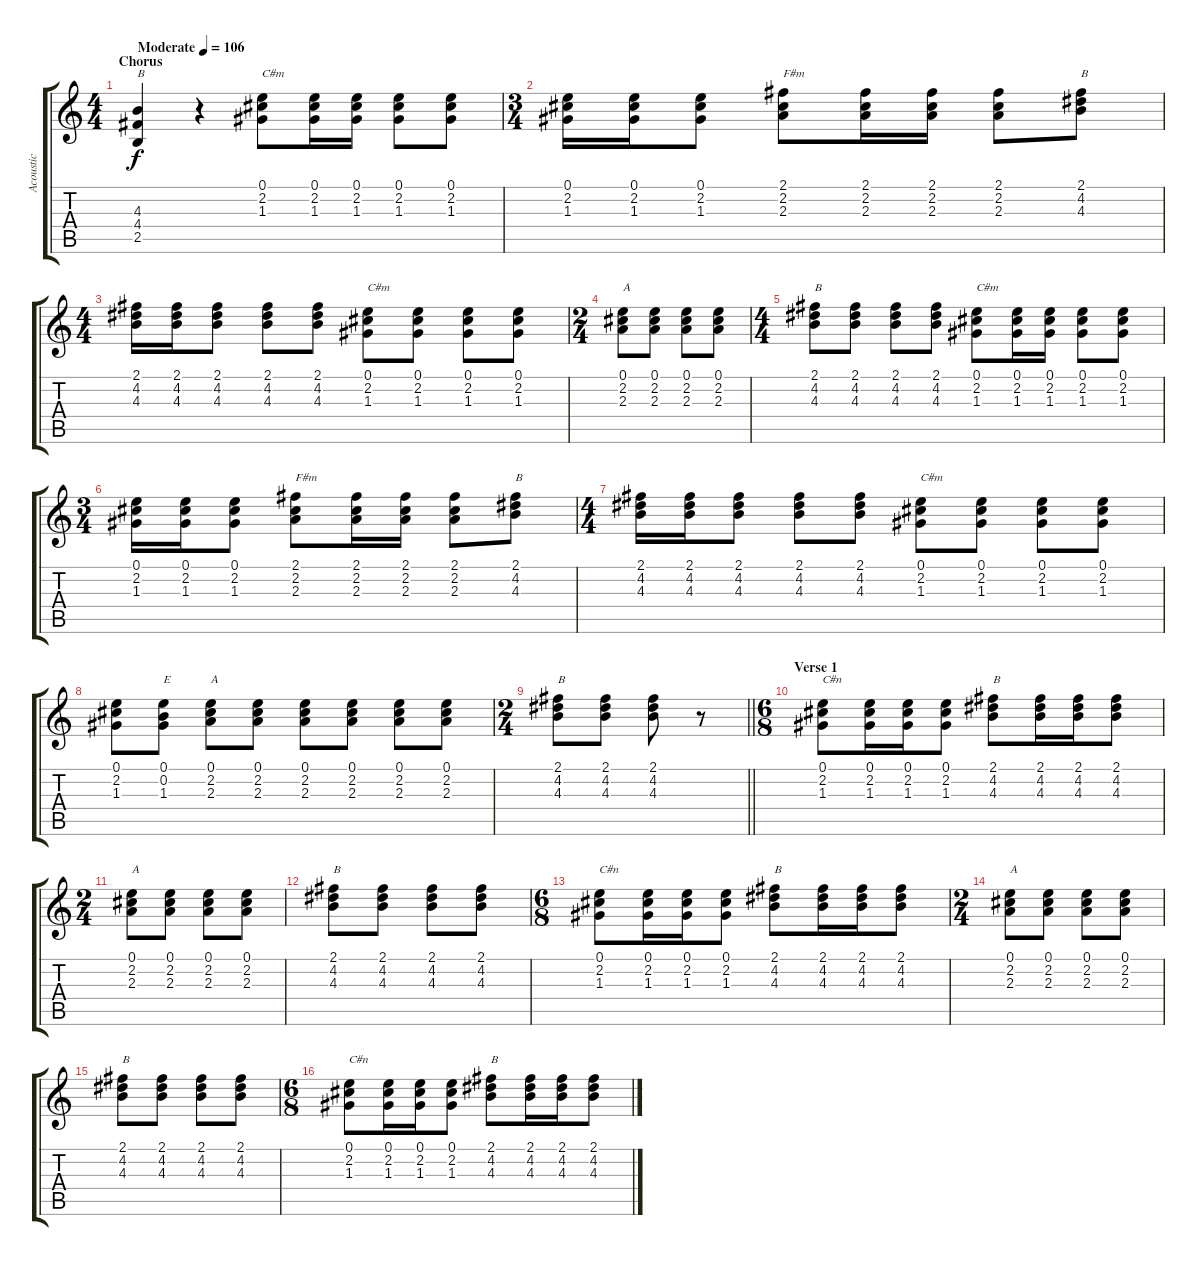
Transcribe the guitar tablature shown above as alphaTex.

\track ("Acoustic" "Acoustic") {instrument acousticguitarsteel}
\staff {score tabs}
\tuning (E4 B3 G3 D3 A2 E2) {hide}
\ts (4 4)
\section ("" "Chorus")
\tempo (106 "Moderate")
\clef g2
\ks c
(4.3 4.4 2.5).4{txt "B" dy f instrument acousticguitarsteel} r.4 (0.1 2.2 1.3).8{txt "C#m"} (0.1 2.2 1.3).16 (0.1 2.2 1.3).16 (0.1 2.2 1.3).8 (0.1 2.2 1.3).8 |
\ts (3 4)
(0.1 2.2 1.3).16 (0.1 2.2 1.3).16 (0.1 2.2 1.3).8 (2.1 2.2 2.3).8{txt "F#m"} (2.1 2.2 2.3).16 (2.1 2.2 2.3).16 (2.1 2.2 2.3).8 (2.1 4.2 4.3).8{txt "B"} |
\ts (4 4)
(2.1 4.2 4.3).16 (2.1 4.2 4.3).16 (2.1 4.2 4.3).8 (2.1 4.2 4.3).8 (2.1 4.2 4.3).8 (0.1 2.2 1.3).8{txt "C#m"} (0.1 2.2 1.3).8 (0.1 2.2 1.3).8 (0.1 2.2 1.3).8 |
\ts (2 4)
(0.1 2.2 2.3).8{txt "A"} (0.1 2.2 2.3).8 (0.1 2.2 2.3).8 (0.1 2.2 2.3).8 |
\ts (4 4)
(2.1 4.2 4.3).8{txt "B"} (2.1 4.2 4.3).8 (2.1 4.2 4.3).8 (2.1 4.2 4.3).8 (0.1 2.2 1.3).8{txt "C#m"} (0.1 2.2 1.3).16 (0.1 2.2 1.3).16 (0.1 2.2 1.3).8 (0.1 2.2 1.3).8 |
\ts (3 4)
(0.1 2.2 1.3).16 (0.1 2.2 1.3).16 (0.1 2.2 1.3).8 (2.1 2.2 2.3).8{txt "F#m"} (2.1 2.2 2.3).16 (2.1 2.2 2.3).16 (2.1 2.2 2.3).8 (2.1 4.2 4.3).8{txt "B"} |
\ts (4 4)
(2.1 4.2 4.3).16 (2.1 4.2 4.3).16 (2.1 4.2 4.3).8 (2.1 4.2 4.3).8 (2.1 4.2 4.3).8 (0.1 2.2 1.3).8{txt "C#m"} (0.1 2.2 1.3).8 (0.1 2.2 1.3).8 (0.1 2.2 1.3).8 |
(0.1 2.2 1.3).8 (0.1 0.2 1.3).8{txt "E"} (0.1 2.2 2.3).8{txt "A"} (0.1 2.2 2.3).8 (0.1 2.2 2.3).8 (0.1 2.2 2.3).8 (0.1 2.2 2.3).8 (0.1 2.2 2.3).8 |
\ts (2 4)
\barLineRight lightlight
(2.1 4.2 4.3).8{txt "B"} (2.1 4.2 4.3).8 (2.1 4.2 4.3).8 r.8 |
\ts (6 8)
\section ("" "Verse 1")
(0.1 2.2 1.3).8{txt "C#n"} (0.1 2.2 1.3).16 (0.1 2.2 1.3).16 (0.1 2.2 1.3).8 (2.1 4.2 4.3).8{txt "B"} (2.1 4.2 4.3).16 (2.1 4.2 4.3).16 (2.1 4.2 4.3).8 |
\ts (2 4)
(0.1 2.2 2.3).8{txt "A"} (0.1 2.2 2.3).8 (0.1 2.2 2.3).8 (0.1 2.2 2.3).8 |
(2.1 4.2 4.3).8{txt "B"} (2.1 4.2 4.3).8 (2.1 4.2 4.3).8 (2.1 4.2 4.3).8 |
\ts (6 8)
(0.1 2.2 1.3).8{txt "C#n"} (0.1 2.2 1.3).16 (0.1 2.2 1.3).16 (0.1 2.2 1.3).8 (2.1 4.2 4.3).8{txt "B"} (2.1 4.2 4.3).16 (2.1 4.2 4.3).16 (2.1 4.2 4.3).8 |
\ts (2 4)
(0.1 2.2 2.3).8{txt "A"} (0.1 2.2 2.3).8 (0.1 2.2 2.3).8 (0.1 2.2 2.3).8 |
(2.1 4.2 4.3).8{txt "B"} (2.1 4.2 4.3).8 (2.1 4.2 4.3).8 (2.1 4.2 4.3).8 |
\ts (6 8)
(0.1 2.2 1.3).8{txt "C#n"} (0.1 2.2 1.3).16 (0.1 2.2 1.3).16 (0.1 2.2 1.3).8 (2.1 4.2 4.3).8{txt "B"} (2.1 4.2 4.3).16 (2.1 4.2 4.3).16 (2.1 4.2 4.3).8
